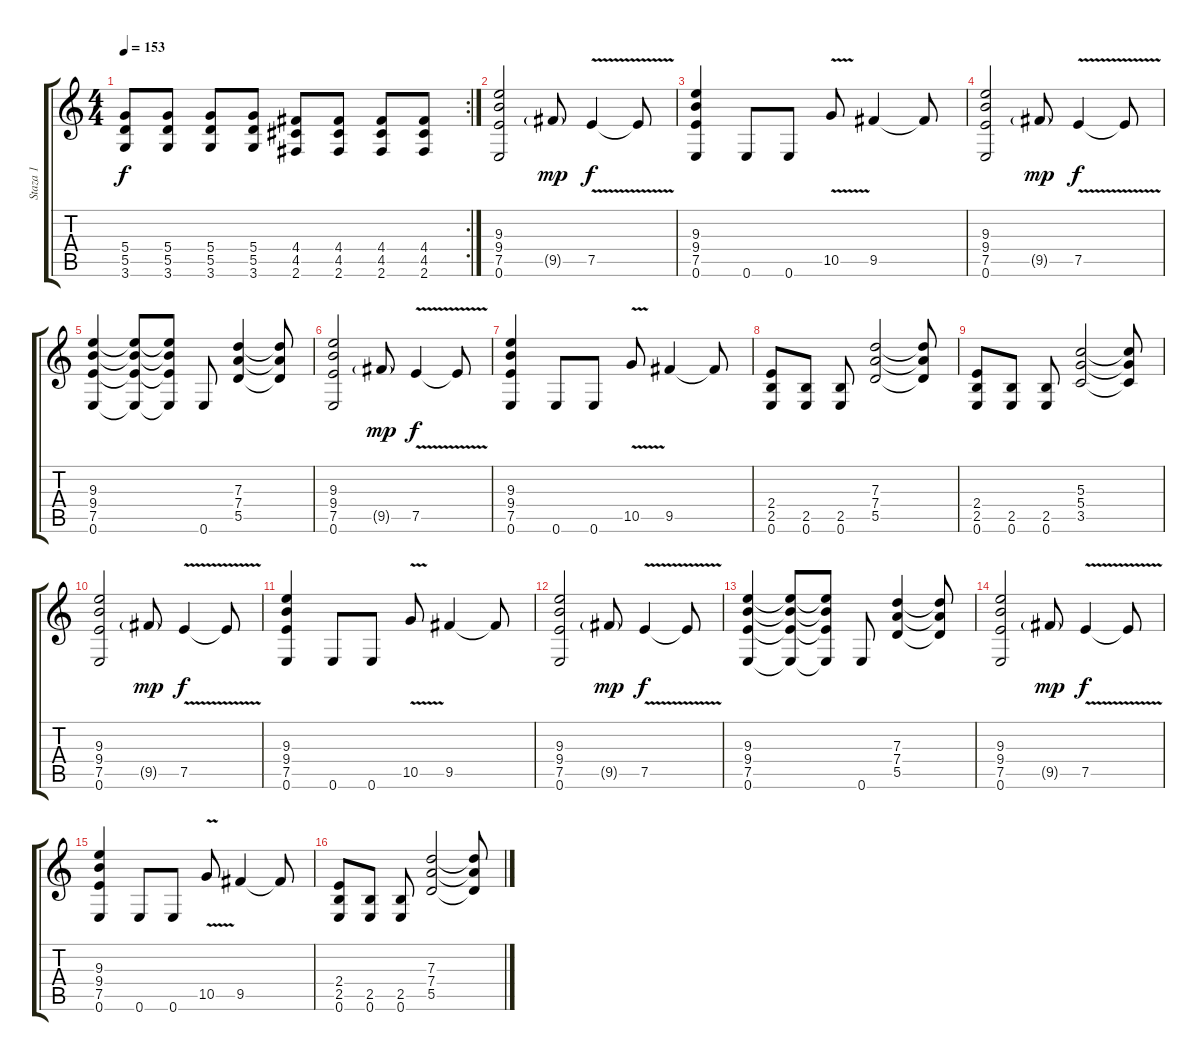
\track ("Staza 1" "Staza 1") {instrument distortionguitar}
\staff {score tabs}
\tuning (E4 B3 G3 D3 A2 E2) {hide}
\rc 2
\ts (4 4)
\tempo 153
\clef g2
\ks c
(5.4 5.5 3.6).8{dy f} (5.4 5.5 3.6).8 (5.4 5.5 3.6).8 (5.4 5.5 3.6).8 (4.4 4.5 2.6).8 (4.4 4.5 2.6).8 (4.4 4.5 2.6).8 (4.4 4.5 2.6).8 |
(9.3 9.4 7.5 0.6).2 9.5{g}.8{dy mp} 7.5{v}.4{dy f} 7.5{t}.8 |
(9.3 9.4 7.5 0.6).4 0.6.8 0.6.8 10.5{v}.8 9.5.4 9.5{t}.8 |
(9.3 9.4 7.5 0.6).2 9.5{g}.8{dy mp} 7.5{v}.4{dy f} 7.5{t}.8 |
(9.3 9.4 7.5 0.6).4 (9.3{t} 9.4{t} 7.5{t} 0.6{t}).8 (9.3{t} 9.4{t} 7.5{t} 0.6{t}).8 0.6.8 (7.3 7.4 5.5).4 (7.3{t} 7.4{t} 5.5{t}).8 |
(9.3 9.4 7.5 0.6).2 9.5{g}.8{dy mp} 7.5{v}.4{dy f} 7.5{t}.8 |
(9.3 9.4 7.5 0.6).4 0.6.8 0.6.8 10.5{v}.8 9.5.4 9.5{t}.8 |
(2.4 2.5 0.6).8 (2.5 0.6).8 (2.5 0.6).8 (7.3 7.4 5.5).2 (7.3{t} 7.4{t} 5.5{t}).8 |
(2.4 2.5 0.6).8 (2.5 0.6).8 (2.5 0.6).8 (5.3 5.4 3.5).2 (5.3{t} 5.4{t} 3.5{t}).8 |
(9.3 9.4 7.5 0.6).2 9.5{g}.8{dy mp} 7.5{v}.4{dy f} 7.5{t}.8 |
(9.3 9.4 7.5 0.6).4 0.6.8 0.6.8 10.5{v}.8 9.5.4 9.5{t}.8 |
(9.3 9.4 7.5 0.6).2 9.5{g}.8{dy mp} 7.5{v}.4{dy f} 7.5{t}.8 |
(9.3 9.4 7.5 0.6).4 (9.3{t} 9.4{t} 7.5{t} 0.6{t}).8 (9.3{t} 9.4{t} 7.5{t} 0.6{t}).8 0.6.8 (7.3 7.4 5.5).4 (7.3{t} 7.4{t} 5.5{t}).8 |
(9.3 9.4 7.5 0.6).2 9.5{g}.8{dy mp} 7.5{v}.4{dy f} 7.5{t}.8 |
(9.3 9.4 7.5 0.6).4 0.6.8 0.6.8 10.5{v}.8 9.5.4 9.5{t}.8 |
(2.4 2.5 0.6).8 (2.5 0.6).8 (2.5 0.6).8 (7.3 7.4 5.5).2 (7.3{t} 7.4{t} 5.5{t}).8
